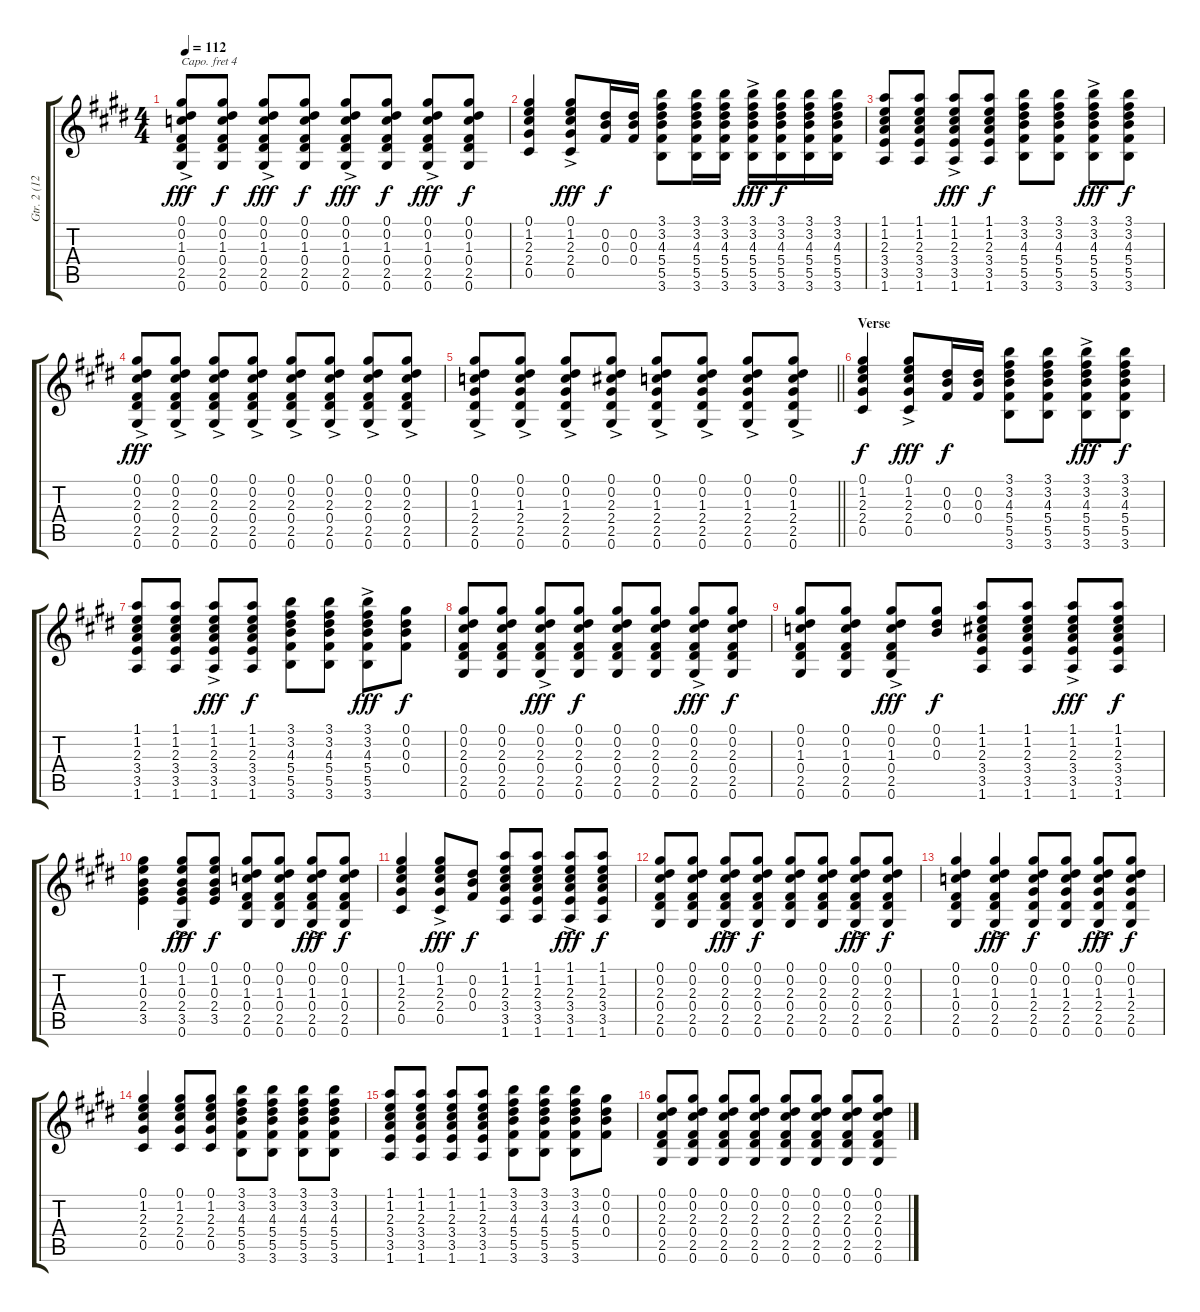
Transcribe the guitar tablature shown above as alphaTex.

\track ("Gtr. 2 (12-string acous.)" "Gtr. 2 (12") {instrument acousticguitarsteel}
\staff {score tabs}
\capo 4
\tuning (E4 B3 G3 D3 A2 E2) {hide}
\ts (4 4)
\tempo 112
\clef g2
\ks e
(0.1{ac} 0.2{ac} 1.3{ac} 0.4{ac} 2.5{ac} 0.6{ac}).8{dy fff} (0.1 0.2 1.3 0.4 2.5 0.6).8{dy f} (0.1{ac} 0.2{ac} 1.3{ac} 0.4{ac} 2.5{ac} 0.6{ac}).8{dy fff} (0.1 0.2 1.3 0.4 2.5 0.6).8{dy f} (0.1{ac} 0.2{ac} 1.3{ac} 0.4{ac} 2.5{ac} 0.6{ac}).8{dy fff} (0.1 0.2 1.3 0.4 2.5 0.6).8{dy f} (0.1{ac} 0.2{ac} 1.3{ac} 0.4{ac} 2.5{ac} 0.6{ac}).8{dy fff} (0.1 0.2 1.3 0.4 2.5 0.6).8{dy f} |
(0.1 1.2 2.3 2.4 0.5).4 (0.1{ac} 1.2{ac} 2.3{ac} 2.4{ac} 0.5{ac}).8{dy fff} (0.2 0.3 0.4).16{dy f} (0.2 0.3 0.4).16 (3.1 3.2 4.3 5.4 5.5 3.6).8 (3.1 3.2 4.3 5.4 5.5 3.6).16 (3.1 3.2 4.3 5.4 5.5 3.6).16 (3.1{ac} 3.2{ac} 4.3{ac} 5.4{ac} 5.5{ac} 3.6{ac}).16{dy fff} (3.1 3.2 4.3 5.4 5.5 3.6).16{dy f} (3.1 3.2 4.3 5.4 5.5 3.6).16 (3.1 3.2 4.3 5.4 5.5 3.6).16 |
(1.1 1.2 2.3 3.4 3.5 1.6).8 (1.1 1.2 2.3 3.4 3.5 1.6).8 (1.1{ac} 1.2{ac} 2.3{ac} 3.4{ac} 3.5{ac} 1.6{ac}).8{dy fff} (1.1 1.2 2.3 3.4 3.5 1.6).8{dy f} (3.1 3.2 4.3 5.4 5.5 3.6).8 (3.1 3.2 4.3 5.4 5.5 3.6).8 (3.1{ac} 3.2{ac} 4.3{ac} 5.4{ac} 5.5{ac} 3.6{ac}).8{dy fff} (3.1 3.2 4.3 5.4 5.5 3.6).8{dy f} |
(0.1{ac} 0.2{ac} 2.3{ac} 0.4{ac} 2.5{ac} 0.6{ac}).8{dy fff} (0.1{ac} 0.2{ac} 2.3{ac} 0.4{ac} 2.5{ac} 0.6{ac}).8 (0.1{ac} 0.2{ac} 2.3{ac} 0.4{ac} 2.5{ac} 0.6{ac}).8 (0.1{ac} 0.2{ac} 2.3{ac} 0.4{ac} 2.5{ac} 0.6{ac}).8 (0.1{ac} 0.2{ac} 2.3{ac} 0.4{ac} 2.5{ac} 0.6{ac}).8 (0.1{ac} 0.2{ac} 2.3{ac} 0.4{ac} 2.5{ac} 0.6{ac}).8 (0.1{ac} 0.2{ac} 2.3{ac} 0.4{ac} 2.5{ac} 0.6{ac}).8 (0.1{ac} 0.2{ac} 2.3{ac} 0.4{ac} 2.5{ac} 0.6{ac}).8 |
\barLineRight lightlight
(0.1{ac} 0.2{ac} 1.3{ac} 2.4{ac} 2.5{ac} 0.6{ac}).8 (0.1{ac} 0.2{ac} 1.3{ac} 2.4{ac} 2.5{ac} 0.6{ac}).8 (0.1{ac} 0.2{ac} 1.3{ac} 2.4{ac} 2.5{ac} 0.6{ac}).8 (0.1{ac} 0.2{ac} 2.3{ac} 2.4{ac} 2.5{ac} 0.6{ac}).8 (0.1{ac} 0.2{ac} 1.3{ac} 2.4{ac} 2.5{ac} 0.6{ac}).8 (0.1{ac} 0.2{ac} 1.3{ac} 2.4{ac} 2.5{ac} 0.6{ac}).8 (0.1{ac} 0.2{ac} 1.3{ac} 2.4{ac} 2.5{ac} 0.6{ac}).8 (0.1{ac} 0.2{ac} 1.3{ac} 2.4{ac} 2.5{ac} 0.6{ac}).8 |
\section ("" "Verse")
(0.1 1.2 2.3 2.4 0.5).4{dy f} (0.1{ac} 1.2{ac} 2.3{ac} 2.4{ac} 0.5{ac}).8{dy fff} (0.2 0.3 0.4).16{dy f} (0.2 0.3 0.4).16 (3.1 3.2 4.3 5.4 5.5 3.6).8 (3.1 3.2 4.3 5.4 5.5 3.6).8 (3.1{ac} 3.2{ac} 4.3{ac} 5.4{ac} 5.5{ac} 3.6{ac}).8{dy fff} (3.1 3.2 4.3 5.4 5.5 3.6).8{dy f} |
(1.1 1.2 2.3 3.4 3.5 1.6).8 (1.1 1.2 2.3 3.4 3.5 1.6).8 (1.1{ac} 1.2{ac} 2.3{ac} 3.4{ac} 3.5{ac} 1.6{ac}).8{dy fff} (1.1 1.2 2.3 3.4 3.5 1.6).8{dy f} (3.1 3.2 4.3 5.4 5.5 3.6).8 (3.1 3.2 4.3 5.4 5.5 3.6).8 (3.1{ac} 3.2{ac} 4.3{ac} 5.4{ac} 5.5{ac} 3.6{ac}).8{dy fff} (0.1 0.2 0.3 0.4).8{dy f} |
(0.1 0.2 2.3 0.4 2.5 0.6).8 (0.1 0.2 2.3 0.4 2.5 0.6).8 (0.1{ac} 0.2{ac} 2.3{ac} 0.4{ac} 2.5{ac} 0.6{ac}).8{dy fff} (0.1 0.2 2.3 0.4 2.5 0.6).8{dy f} (0.1 0.2 2.3 0.4 2.5 0.6).8 (0.1 0.2 2.3 0.4 2.5 0.6).8 (0.1{ac} 0.2{ac} 2.3{ac} 0.4{ac} 2.5{ac} 0.6{ac}).8{dy fff} (0.1 0.2 2.3 0.4 2.5 0.6).8{dy f} |
(0.1 0.2 1.3 0.4 2.5 0.6).8 (0.1 0.2 1.3 0.4 2.5 0.6).8 (0.1{ac} 0.2{ac} 1.3{ac} 0.4{ac} 2.5{ac} 0.6{ac}).8{dy fff} (0.1 0.2 0.3).8{dy f} (1.1 1.2 2.3 3.4 3.5 1.6).8 (1.1 1.2 2.3 3.4 3.5 1.6).8 (1.1{ac} 1.2{ac} 2.3{ac} 3.4{ac} 3.5{ac} 1.6{ac}).8{dy fff} (1.1 1.2 2.3 3.4 3.5 1.6).8{dy f} |
(0.1 1.2 0.3 2.4 3.5).4 (0.1{ac} 1.2{ac} 0.3{ac} 2.4{ac} 3.5{ac} 0.6{ac}).8{dy fff} (0.1 1.2 0.3 2.4 3.5).8{dy f} (0.1 0.2 1.3 0.4 2.5 0.6).8 (0.1 0.2 1.3 0.4 2.5 0.6).8 (0.1{ac} 0.2{ac} 1.3{ac} 0.4{ac} 2.5{ac} 0.6{ac}).8{dy fff} (0.1 0.2 1.3 0.4 2.5 0.6).8{dy f} |
(0.1 1.2 2.3 2.4 0.5).4 (0.1{ac} 1.2{ac} 2.3{ac} 2.4{ac} 0.5{ac}).8{dy fff} (0.2 0.3 0.4).8{dy f} (1.1 1.2 2.3 3.4 3.5 1.6).8 (1.1 1.2 2.3 3.4 3.5 1.6).8 (1.1{ac} 1.2{ac} 2.3{ac} 3.4{ac} 3.5{ac} 1.6{ac}).8{dy fff} (1.1 1.2 2.3 3.4 3.5 1.6).8{dy f} |
(0.1 0.2 2.3 0.4 2.5 0.6).8 (0.1 0.2 2.3 0.4 2.5 0.6).8 (0.1{ac} 0.2{ac} 2.3{ac} 0.4{ac} 2.5{ac} 0.6{ac}).8{dy fff} (0.1 0.2 2.3 0.4 2.5 0.6).8{dy f} (0.1 0.2 2.3 0.4 2.5 0.6).8 (0.1 0.2 2.3 0.4 2.5 0.6).8 (0.1{ac} 0.2{ac} 2.3{ac} 0.4{ac} 2.5{ac} 0.6{ac}).8{dy fff} (0.1 0.2 2.3 0.4 2.5 0.6).8{dy f} |
(0.1 0.2 1.3 0.4 2.5 0.6).4 (0.1{ac} 0.2{ac} 1.3{ac} 0.4{ac} 2.5{ac} 0.6{ac}).4{dy fff} (0.1 0.2 1.3 2.4 2.5 0.6).8{dy f} (0.1 0.2 1.3 2.4 2.5 0.6).8 (0.1{ac} 0.2{ac} 1.3{ac} 2.4{ac} 2.5{ac} 0.6{ac}).8{dy fff} (0.1 0.2 1.3 2.4 2.5 0.6).8{dy f} |
(0.1 1.2 2.3 2.4 0.5).4 (0.1 1.2 2.3 2.4 0.5).8 (0.1 1.2 2.3 2.4 0.5).8 (3.1 3.2 4.3 5.4 5.5 3.6).8 (3.1 3.2 4.3 5.4 5.5 3.6).8 (3.1 3.2 4.3 5.4 5.5 3.6).8 (3.1 3.2 4.3 5.4 5.5 3.6).8 |
(1.1 1.2 2.3 3.4 3.5 1.6).8 (1.1 1.2 2.3 3.4 3.5 1.6).8 (1.1 1.2 2.3 3.4 3.5 1.6).8 (1.1 1.2 2.3 3.4 3.5 1.6).8 (3.1 3.2 4.3 5.4 5.5 3.6).8 (3.1 3.2 4.3 5.4 5.5 3.6).8 (3.1 3.2 4.3 5.4 5.5 3.6).8 (0.1 0.2 0.3 0.4).8 |
(0.1 0.2 2.3 0.4 2.5 0.6).8 (0.1 0.2 2.3 0.4 2.5 0.6).8 (0.1 0.2 2.3 0.4 2.5 0.6).8 (0.1 0.2 2.3 0.4 2.5 0.6).8 (0.1 0.2 2.3 0.4 2.5 0.6).8 (0.1 0.2 2.3 0.4 2.5 0.6).8 (0.1 0.2 2.3 0.4 2.5 0.6).8 (0.1 0.2 2.3 0.4 2.5 0.6).8
